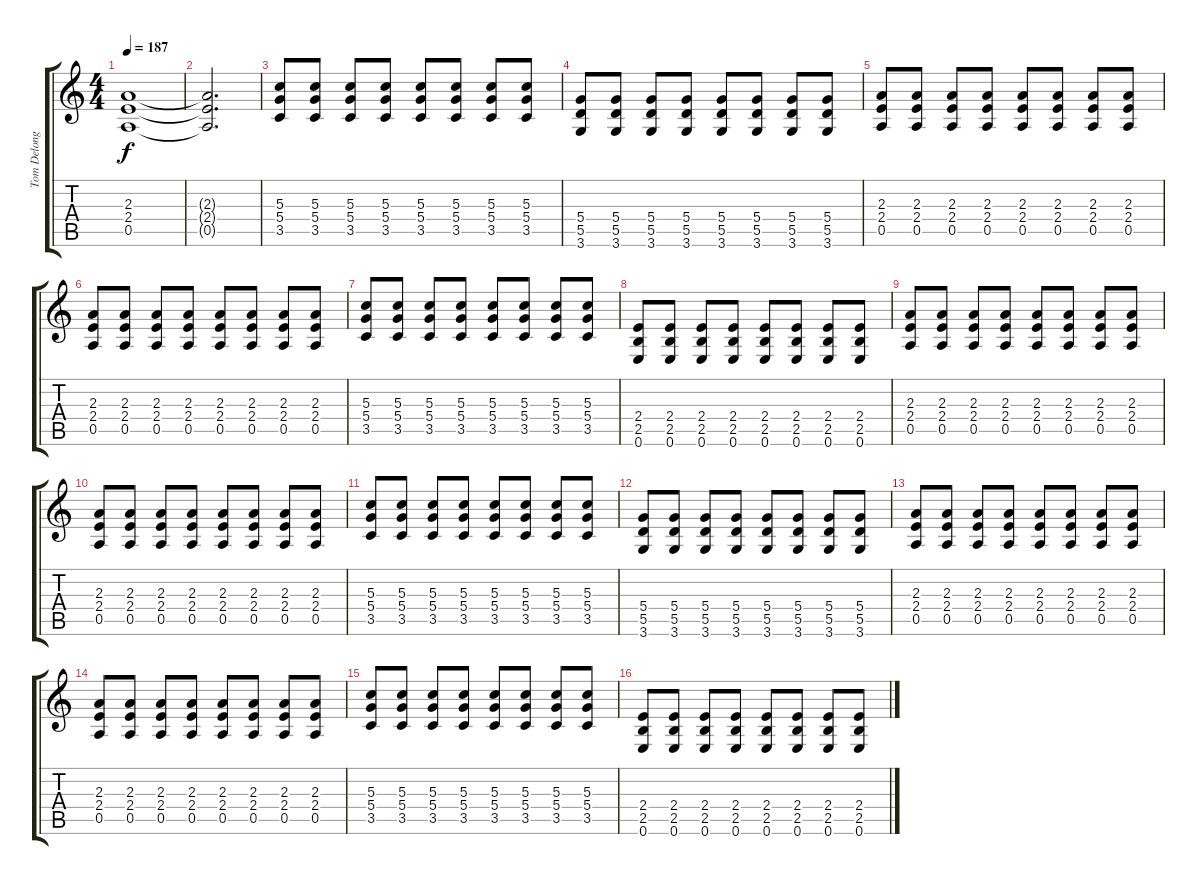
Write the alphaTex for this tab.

\track ("Tom Delonge Rhythm Guitar" "Tom Delong") {instrument overdrivenguitar}
\staff {score tabs}
\tuning (E4 B3 G3 D3 A2 E2) {hide}
\ts (4 4)
\tempo 187
\clef g2
\ks c
(2.3 2.4 0.5).1{dy f} |
(2.3{t} 2.4{t} 0.5{t}).2{d} |
(5.3 5.4 3.5).8 (5.3 5.4 3.5).8 (5.3 5.4 3.5).8 (5.3 5.4 3.5).8 (5.3 5.4 3.5).8 (5.3 5.4 3.5).8 (5.3 5.4 3.5).8 (5.3 5.4 3.5).8 |
(5.4 5.5 3.6).8 (5.4 5.5 3.6).8 (5.4 5.5 3.6).8 (5.4 5.5 3.6).8 (5.4 5.5 3.6).8 (5.4 5.5 3.6).8 (5.4 5.5 3.6).8 (5.4 5.5 3.6).8 |
(2.3 2.4 0.5).8 (2.3 2.4 0.5).8 (2.3 2.4 0.5).8 (2.3 2.4 0.5).8 (2.3 2.4 0.5).8 (2.3 2.4 0.5).8 (2.3 2.4 0.5).8 (2.3 2.4 0.5).8 |
(2.3 2.4 0.5).8 (2.3 2.4 0.5).8 (2.3 2.4 0.5).8 (2.3 2.4 0.5).8 (2.3 2.4 0.5).8 (2.3 2.4 0.5).8 (2.3 2.4 0.5).8 (2.3 2.4 0.5).8 |
(5.3 5.4 3.5).8 (5.3 5.4 3.5).8 (5.3 5.4 3.5).8 (5.3 5.4 3.5).8 (5.3 5.4 3.5).8 (5.3 5.4 3.5).8 (5.3 5.4 3.5).8 (5.3 5.4 3.5).8 |
(2.4 2.5 0.6).8 (2.4 2.5 0.6).8 (2.4 2.5 0.6).8 (2.4 2.5 0.6).8 (2.4 2.5 0.6).8 (2.4 2.5 0.6).8 (2.4 2.5 0.6).8 (2.4 2.5 0.6).8 |
(2.3 2.4 0.5).8 (2.3 2.4 0.5).8 (2.3 2.4 0.5).8 (2.3 2.4 0.5).8 (2.3 2.4 0.5).8 (2.3 2.4 0.5).8 (2.3 2.4 0.5).8 (2.3 2.4 0.5).8 |
(2.3 2.4 0.5).8 (2.3 2.4 0.5).8 (2.3 2.4 0.5).8 (2.3 2.4 0.5).8 (2.3 2.4 0.5).8 (2.3 2.4 0.5).8 (2.3 2.4 0.5).8 (2.3 2.4 0.5).8 |
(5.3 5.4 3.5).8 (5.3 5.4 3.5).8 (5.3 5.4 3.5).8 (5.3 5.4 3.5).8 (5.3 5.4 3.5).8 (5.3 5.4 3.5).8 (5.3 5.4 3.5).8 (5.3 5.4 3.5).8 |
(5.4 5.5 3.6).8 (5.4 5.5 3.6).8 (5.4 5.5 3.6).8 (5.4 5.5 3.6).8 (5.4 5.5 3.6).8 (5.4 5.5 3.6).8 (5.4 5.5 3.6).8 (5.4 5.5 3.6).8 |
(2.3 2.4 0.5).8 (2.3 2.4 0.5).8 (2.3 2.4 0.5).8 (2.3 2.4 0.5).8 (2.3 2.4 0.5).8 (2.3 2.4 0.5).8 (2.3 2.4 0.5).8 (2.3 2.4 0.5).8 |
(2.3 2.4 0.5).8 (2.3 2.4 0.5).8 (2.3 2.4 0.5).8 (2.3 2.4 0.5).8 (2.3 2.4 0.5).8 (2.3 2.4 0.5).8 (2.3 2.4 0.5).8 (2.3 2.4 0.5).8 |
(5.3 5.4 3.5).8 (5.3 5.4 3.5).8 (5.3 5.4 3.5).8 (5.3 5.4 3.5).8 (5.3 5.4 3.5).8 (5.3 5.4 3.5).8 (5.3 5.4 3.5).8 (5.3 5.4 3.5).8 |
(2.4 2.5 0.6).8 (2.4 2.5 0.6).8 (2.4 2.5 0.6).8 (2.4 2.5 0.6).8 (2.4 2.5 0.6).8 (2.4 2.5 0.6).8 (2.4 2.5 0.6).8 (2.4 2.5 0.6).8
